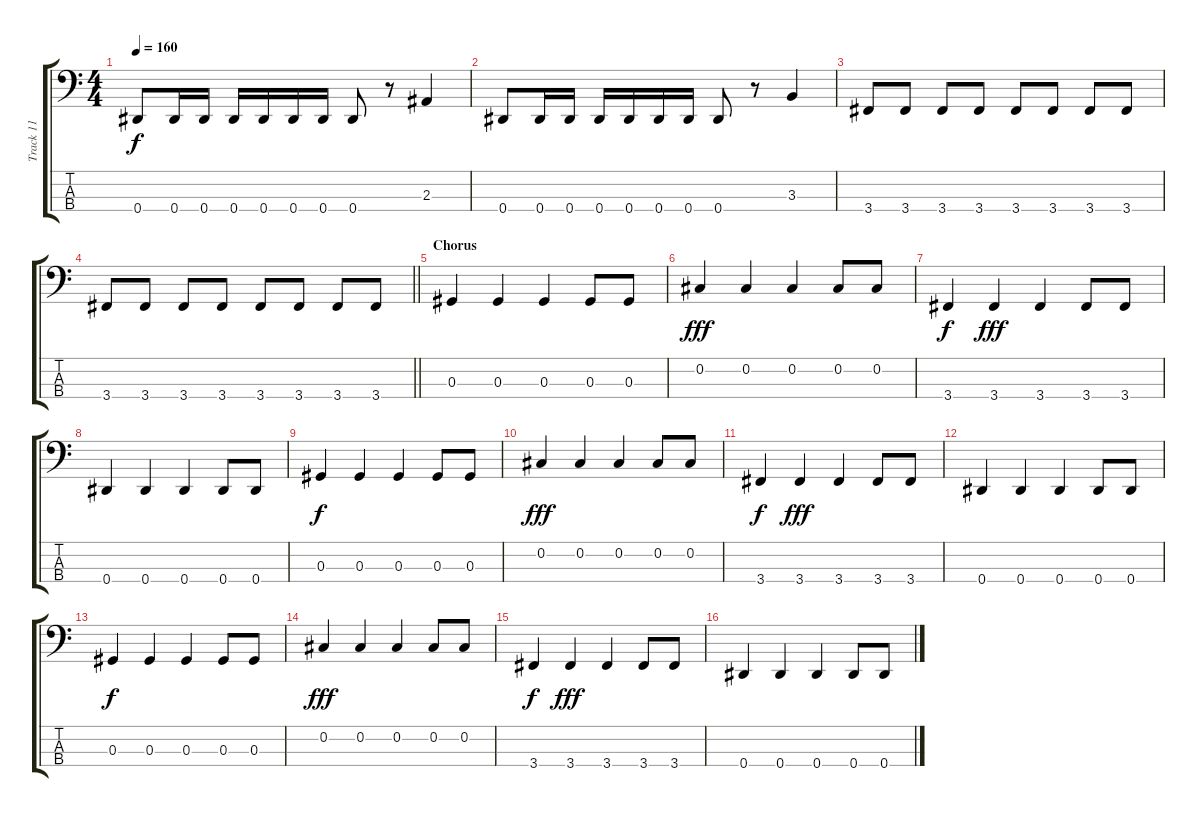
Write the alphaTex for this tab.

\track ("Track 11" "Track 11") {instrument electricbasspick}
\staff {score tabs}
\tuning (Gb2 Db2 Ab1 Eb1) {hide}
\ts (4 4)
\tempo 160
\clef f4
\ks c
0.4.8{dy f} 0.4.16 0.4.16 0.4.16 0.4.16 0.4.16 0.4.16 0.4.8 r.8 2.3.4 |
0.4.8 0.4.16 0.4.16 0.4.16 0.4.16 0.4.16 0.4.16 0.4.8 r.8 3.3.4 |
3.4.8 3.4.8 3.4.8 3.4.8 3.4.8 3.4.8 3.4.8 3.4.8 |
\barLineRight lightlight
3.4.8 3.4.8 3.4.8 3.4.8 3.4.8 3.4.8 3.4.8 3.4.8 |
\section ("" "Chorus")
0.3.4 0.3.4 0.3.4 0.3.8 0.3.8 |
0.2.4{dy fff} 0.2.4 0.2.4 0.2.8 0.2.8 |
3.4.4{dy f} 3.4.4{dy fff} 3.4.4 3.4.8 3.4.8 |
0.4.4 0.4.4 0.4.4 0.4.8 0.4.8 |
0.3.4{dy f} 0.3.4 0.3.4 0.3.8 0.3.8 |
0.2.4{dy fff} 0.2.4 0.2.4 0.2.8 0.2.8 |
3.4.4{dy f} 3.4.4{dy fff} 3.4.4 3.4.8 3.4.8 |
0.4.4 0.4.4 0.4.4 0.4.8 0.4.8 |
0.3.4{dy f} 0.3.4 0.3.4 0.3.8 0.3.8 |
0.2.4{dy fff} 0.2.4 0.2.4 0.2.8 0.2.8 |
3.4.4{dy f} 3.4.4{dy fff} 3.4.4 3.4.8 3.4.8 |
0.4.4 0.4.4 0.4.4 0.4.8 0.4.8
